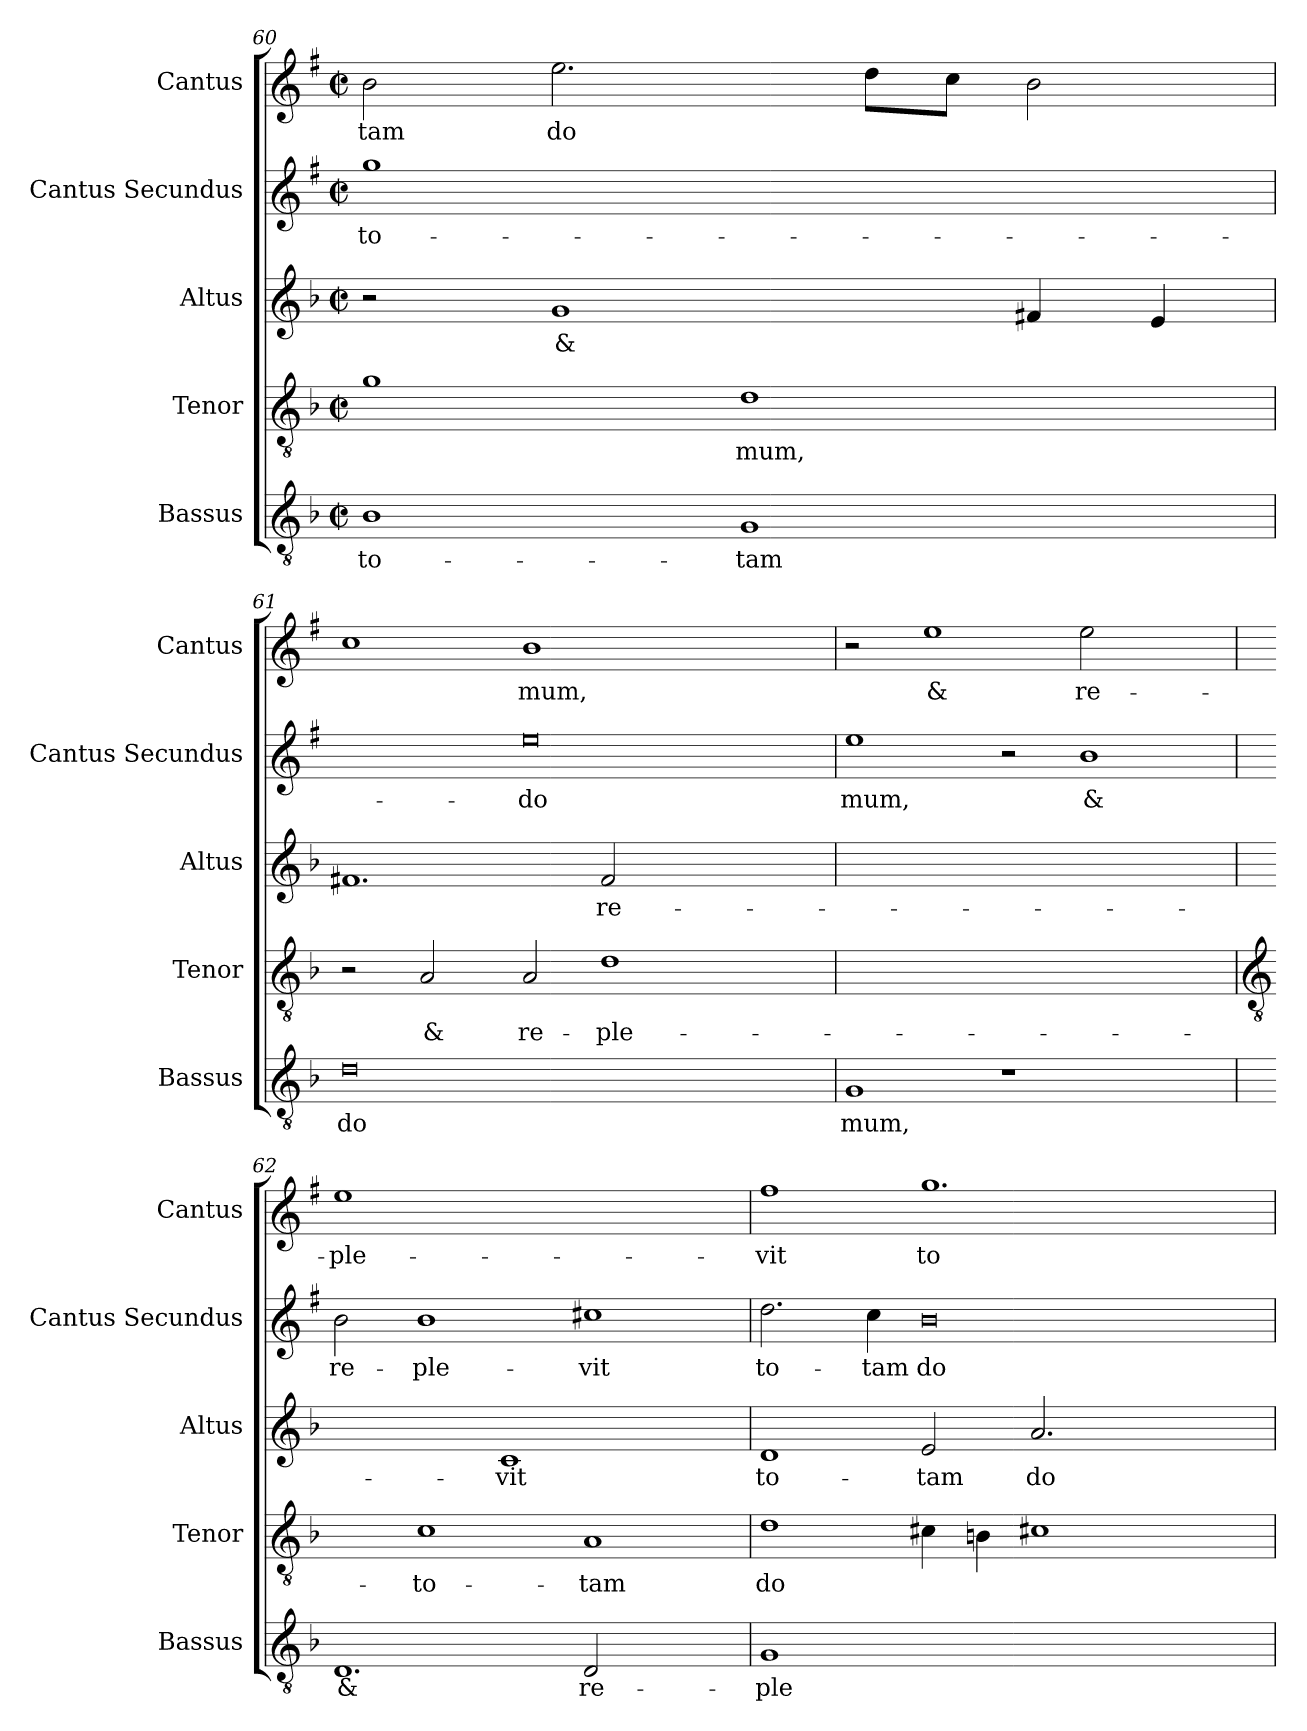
**kern	**text	**kern	**text	**kern	**text	**kern	**text	**kern	**text
*part5	*part5	*part4	*part4	*part3	*part3	*part2	*part2	*part1	*part1
*staff5	*staff5	*staff4	*staff4	*staff3	*staff3	*staff2	*staff2	*staff1	*staff1
*I"Bassus	*	*I"Tenor	*	*I"Altus	*	*I"Cantus Secundus	*	*I"Cantus	*
*I'Bassus	*	*I'Tenor	*	*I'Altus	*	*I'Cantus Secundus	*	*I'Cantus	*
*clefGv2	*	*clefGv2	*	*clefG2	*	*clefG2	*	*clefG2	*
*	*	*	*	*	*	*ITrd1c2	*	*ITrd1c2	*
*k[b-]	*	*k[b-]	*	*k[b-]	*	*k[b-]	*	*k[b-]	*
*F:	*	*F:	*	*F:	*	*F:	*	*F:	*
*M4/2	*	*M4/2	*	*M4/2	*	*M4/2	*	*M4/2	*
*met(c|)	*	*met(c|)	*	*met(c|)	*	*met(c|)	*	*met(c|)	*
=60A	=60A	=60A	=60A	=60A	=60A	=60A	=60A	=60A	=60A
!	!LO:LY:b	!	!	!	!	!	!LO:LY:b	!	!LO:LY:b
1B-	to-	1g	.	2r	.	1ff	to-	2a	tam
!	!	!	!	!	!LO:LY:b	!	!	!	!LO:LY:b
.	.	.	.	1g	&	.	.	2.dd	do
!	!LO:LY:b	!	!LO:LY:b	!	!	!	!LO:LY:b	!	!
1G	-tam	1d	mum,	.	.	[1ddyy	-tam	.	.
.	.	.	.	.	.	.	.	8ccL	.
.	.	.	.	.	.	.	.	8b-J	.
.	.	.	.	4f#	.	.	.	2a	.
.	.	.	.	4e	.	.	.	.	.
=61	=61	=61	=61	=61	=61	=61	=61	=61	=61
!	!LO:LY:b	!	!	!	!	!	!	!	!
0d	do	2r	.	1.f#X	.	2.ddyy_	.	1b-	.
!	!	!	!LO:LY:b	!	!	!	!	!	!
.	.	2A	&	.	.	.	.	.	.
.	.	.	.	.	.	4ddyy]	.	.	.
!	!	!	!LO:LY:b	!	!	!	!LO:LY:b	!	!LO:LY:b
.	.	2A	re-	.	.	0dd	do	1a	mum,
!	!	!	!LO:LY:b	!	!LO:LY:b	!	!	!	!
.	.	1d	-ple-	2f#	re-	.	.	.	.
1ryy	.	.	.	1ryy	.	.	.	1ryy	.
.	.	2ryy	.	.	.	.	.	.	.
=61A	=61A	=61A	=61A	=61A	=61A	=61A	=61A	=61A	=61A
!	!LO:LY:b	!	!LO:LY:b	!	!LO:LY:b	!	!LO:LY:b	!	!
1G	mum,	[2Gyy	-vit	[1gyy	-ple	1dd	mum,	2r	.
!	!	!	!	!	!	!	!	!	!LO:LY:b
.	.	0ryy	.	.	.	.	.	1dd	&
1r	.	.	.	1.ryy	.	2r	.	.	.
!	!	!	!	!	!	!	!LO:LY:b	!	!LO:LY:b
.	.	.	.	.	.	1a	&	2dd	re-
2ryy	.	.	.	.	.	.	.	2ryy	.
!!LO:LB:g=z
=62A	=62A	=62A	=62A	=62A	=62A	=62A	=62A	=62A	=62A
*	*	*clefGv2	*	*	*	*	*	*	*
!	!LO:LY:b	!	!	!	!	!	!LO:LY:b	!	!LO:LY:b
1.D	&	2Gyy]	.	1gyy]	.	2a	re-	1dd	-ple-
!	!	!	!LO:LY:b	!	!	!	!LO:LY:b	!	!
.	.	1c	to-	.	.	1a	-ple-	.	.
!	!	!	!	!	!LO:LY:b	!	!	!	!
.	.	.	.	1c	vit	.	.	1.ryy	.
!	!LO:LY:b	!	!LO:LY:b	!	!	!	!LO:LY:b	!	!
2D	re-	1A	-tam	.	.	1bn	-vit	.	.
2ryy	.	.	.	2ryy	.	.	.	.	.
!!LO:LB:g=z
=63	=63	=63	=63	=63	=63	=63	=63	=63	=63
!	!LO:LY:b	!	!LO:LY:b	!	!LO:LY:b	!	!LO:LY:b	!	!LO:LY:b
1G	-ple-	1d	do	1d	to-	2.cc	to-	1ee	-vit
!	!	!	!	!	!	!	!LO:LY:b	!	!
.	.	.	.	.	.	4b-	-tam	.	.
!	!	!	!	!	!LO:LY:b	!	!LO:LY:b	!	!LO:LY:b
0ryy	.	4c#X	.	2e	-tam	0a	do	1.ff	to
.	.	4B	.	.	.	.	.	.	.
!	!	!	!	!	!LO:LY:b	!	!	!	!
.	.	1c#X	.	2.a	do	.	.	.	.
.	.	.	.	2.ryy	.	.	.	.	.
.	.	2ryy	.	.	.	.	.	2ryy	.
=	=	=	=	=	=	=	=	=	=
*-	*-	*-	*-	*-	*-	*-	*-	*-	*-
